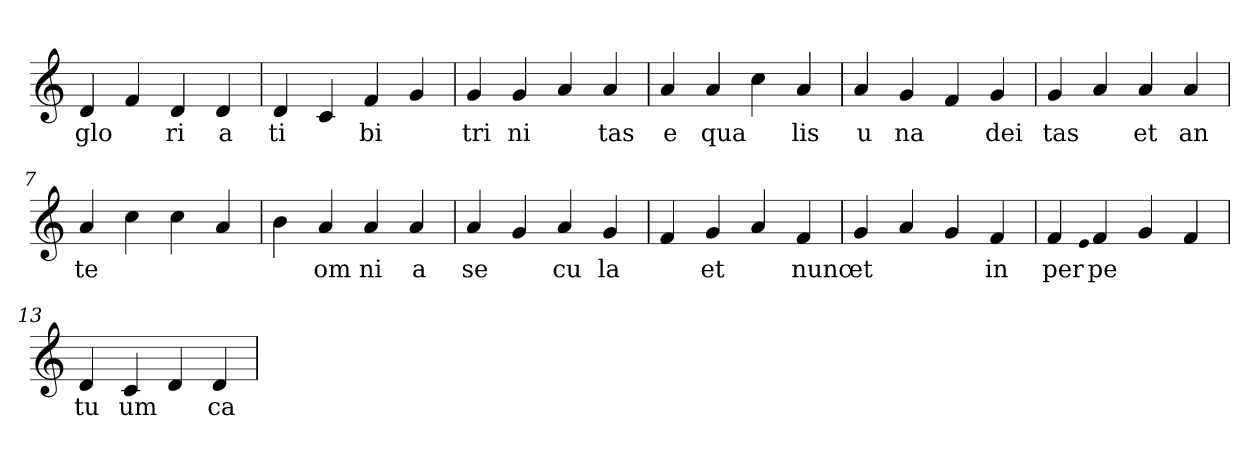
**kern	**text
*part1	*part1
*staff1	*staff1
*clefG2	*
=1	=1
4d	glo
4f	.
4d	ri
4d	a
=2	=2
4d	ti
4c	.
4f	bi
4g	.
=3	=3
4g	tri
4g	ni
4a	.
4a	tas
=4	=4
4a	e
4a	qua
4cc	.
4a	lis
=5	=5
4a	u
4g	na
4f	.
4g	dei
=6	=6
4g	tas
4a	.
4a	et
4a	an
=7	=7
4a	te
4cc	.
4cc	.
4a	.
=8	=8
4b	.
4a	om
4a	ni
4a	a
=9	=9
4a	se
4g	.
4a	cu
4g	la
=10	=10
4f	.
4g	et
4a	.
4f	nunc
=11	=11
4g	et
4a	.
4g	.
4f	in
=12	=12
4f	per
qqe	.
4f	pe
4g	.
4f	.
=13	=13
4d	tu
4c	um
4d	.
4d	ca
=	=
*-	*-
